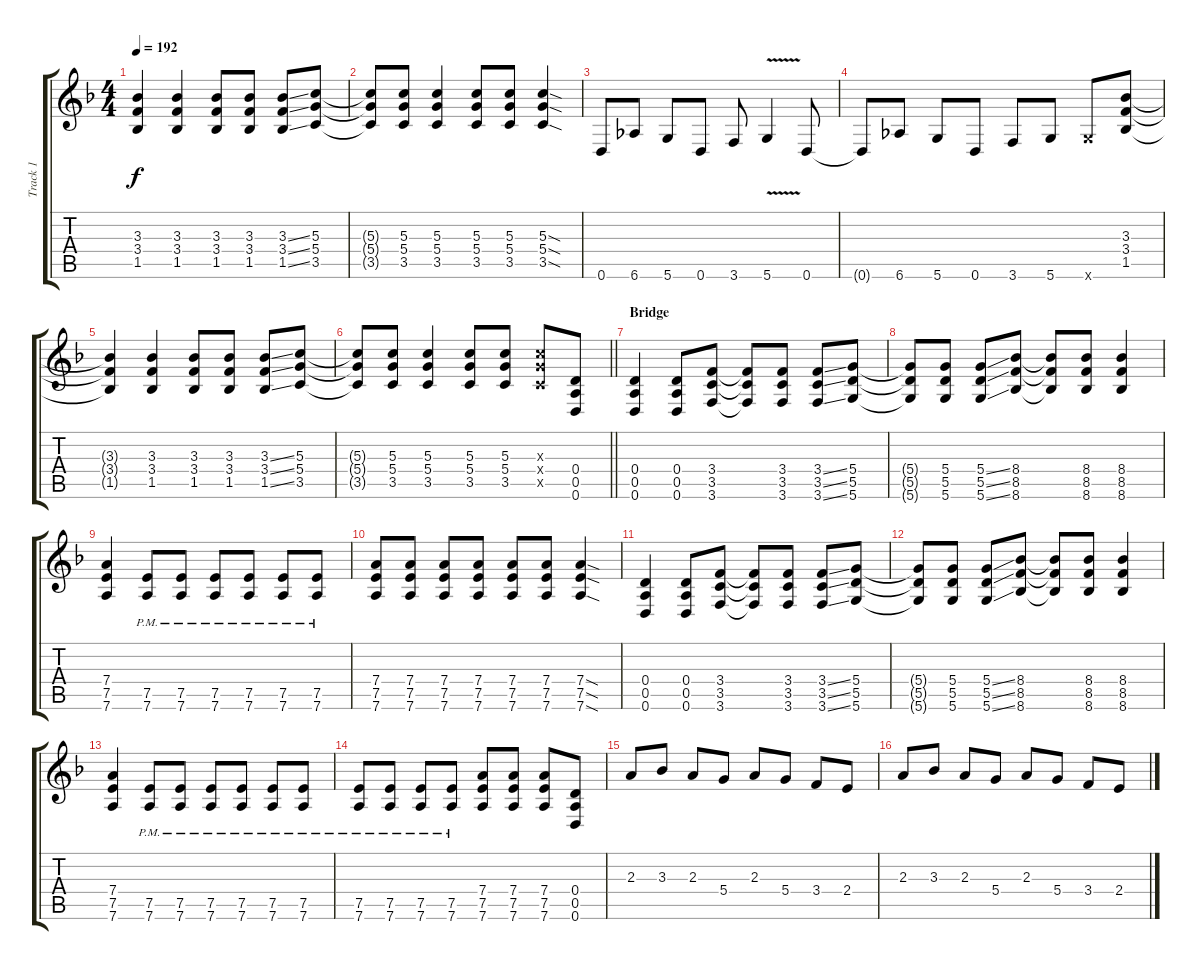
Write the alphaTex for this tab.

\track ("Track 1" "Track 1") {instrument distortionguitar}
\staff {score tabs}
\tuning (E4 B3 G3 D3 A2 D2) {hide}
\ts (4 4)
\tempo 192
\clef g2
\ks f
(3.3{t} 3.4{t} 1.5{t}).4{dy f} (3.3 3.4 1.5).4 (3.3 3.4 1.5).8 (3.3 3.4 1.5).8 (3.3{ss} 3.4{ss} 1.5{ss}).8 (5.3 5.4 3.5).8 |
(5.3{t} 5.4{t} 3.5{t}).8 (5.3 5.4 3.5).8 (5.3 5.4 3.5).4 (5.3 5.4 3.5).8 (5.3 5.4 3.5).8 (5.3{sod} 5.4{sod} 3.5{sod}).4 |
0.6.8 6.6.8 5.6.8 0.6.8 3.6.8 5.6{v}.4 0.6.8 |
0.6{t}.8 6.6.8 5.6.8 0.6.8 3.6.8 5.6.8 5.6{x}.8 (3.3 3.4 1.5).8 |
(3.3{t} 3.4{t} 1.5{t}).4 (3.3 3.4 1.5).4 (3.3 3.4 1.5).8 (3.3 3.4 1.5).8 (3.3{ss} 3.4{ss} 1.5{ss}).8 (5.3 5.4 3.5).8 |
\barLineRight lightlight
(5.3{t} 5.4{t} 3.5{t}).8 (5.3 5.4 3.5).8 (5.3 5.4 3.5).4 (5.3 5.4 3.5).8 (5.3 5.4 3.5).8 (5.3{x} 5.4{x} 3.5{x}).8 (0.4 0.5 0.6).8 |
\section ("" "Bridge")
(0.4 0.5 0.6).4 (0.4 0.5 0.6).8 (3.4 3.5 3.6).8 (3.4{t} 3.5{t} 3.6{t}).8 (3.4 3.5 3.6).8 (3.4{ss} 3.5{ss} 3.6{ss}).8 (5.4 5.5 5.6).8 |
(5.4{t} 5.5{t} 5.6{t}).8 (5.4 5.5 5.6).8 (5.4{ss} 5.5{ss} 5.6{ss}).8 (8.4 8.5 8.6).8 (8.4{t} 8.5{t} 8.6{t}).8 (8.4 8.5 8.6).8 (8.4 8.5 8.6).4 |
(7.4 7.5 7.6).4 (7.5 7.6{pm}).8 (7.5 7.6{pm}).8 (7.5 7.6{pm}).8 (7.5 7.6{pm}).8 (7.5 7.6{pm}).8 (7.5 7.6{pm}).8 |
(7.4 7.5 7.6).8 (7.4 7.5 7.6).8 (7.4 7.5 7.6).8 (7.4 7.5 7.6).8 (7.4 7.5 7.6).8 (7.4 7.5 7.6).8 (7.4{sod} 7.5{sod} 7.6{sod}).4 |
(0.4 0.5 0.6).4 (0.4 0.5 0.6).8 (3.4 3.5 3.6).8 (3.4{t} 3.5{t} 3.6{t}).8 (3.4 3.5 3.6).8 (3.4{ss} 3.5{ss} 3.6{ss}).8 (5.4 5.5 5.6).8 |
(5.4{t} 5.5{t} 5.6{t}).8 (5.4 5.5 5.6).8 (5.4{ss} 5.5{ss} 5.6{ss}).8 (8.4 8.5 8.6).8 (8.4{t} 8.5{t} 8.6{t}).8 (8.4 8.5 8.6).8 (8.4 8.5 8.6).4 |
(7.4 7.5 7.6).4 (7.5 7.6{pm}).8 (7.5 7.6{pm}).8 (7.5 7.6{pm}).8 (7.5 7.6{pm}).8 (7.5 7.6{pm}).8 (7.5 7.6{pm}).8 |
(7.5{pm} 7.6).8 (7.5{pm} 7.6).8 (7.5{pm} 7.6).8 (7.5{pm} 7.6).8 (7.4 7.5 7.6).8 (7.4 7.5 7.6).8 (7.4 7.5 7.6).8 (0.4 0.5 0.6).8 |
2.3.8 3.3.8 2.3.8 5.4.8 2.3.8 5.4.8 3.4.8 2.4.8 |
2.3.8 3.3.8 2.3.8 5.4.8 2.3.8 5.4.8 3.4.8 2.4.8
